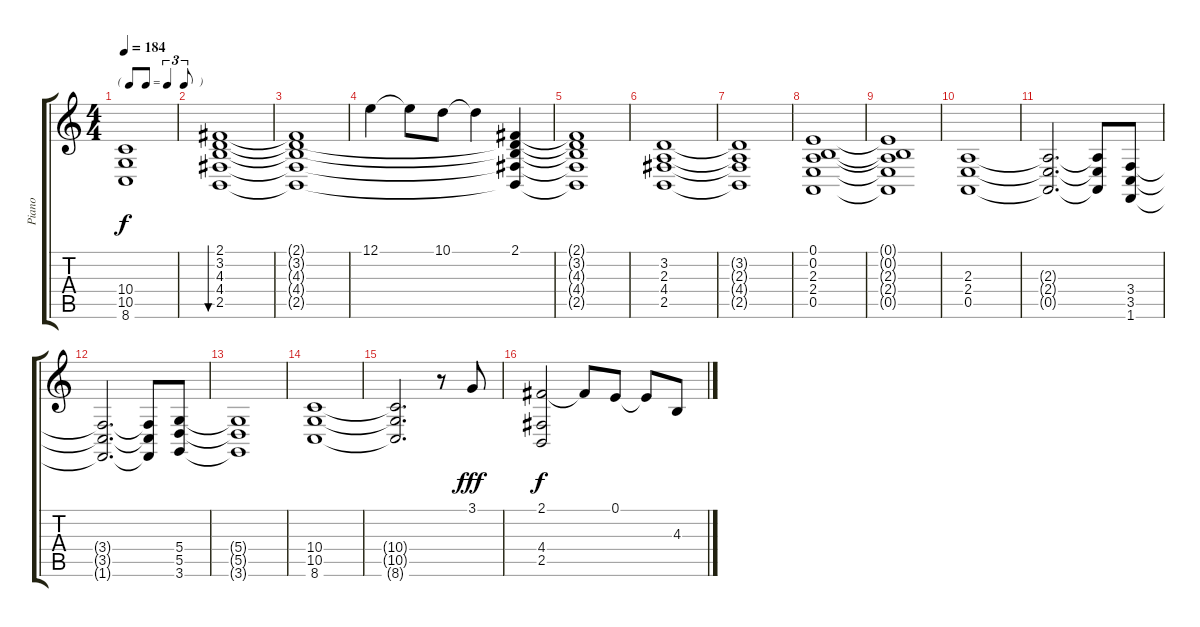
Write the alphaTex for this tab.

\track ("Piano" "Piano") {instrument acousticgrandpiano}
\staff {score tabs}
\tuning (E4 B3 G3 D3 A2 E2) {hide}
\ts (4 4)
\tf triplet8th
\tempo 184
\clef g2
\ks c
(10.4{t} 10.5{t} 8.6{t}).1{dy f} |
(2.1 3.2 4.3 4.4 2.5).1{bu 240} |
(2.1{t} 3.2{t} 4.3{t} 4.4{t} 2.5{t}).1 |
12.1.4 12.1{t}.8 10.1.8 10.1{t}.4 (2.1 3.2{t} 4.3{t} 4.4{t} 2.5{t}).4 |
(2.1{t} 3.2{t} 4.3{t} 4.4{t} 2.5{t}).1 |
(3.2 2.3 4.4 2.5).1 |
(3.2{t} 2.3{t} 4.4{t} 2.5{t}).1 |
(0.1 0.2 2.3 2.4 0.5).1 |
(0.1{t} 0.2{t} 2.3{t} 2.4{t} 0.5{t}).1 |
(2.3 2.4 0.5).1 |
(2.3{t} 2.4{t} 0.5{t}).2{d} (2.3{t} 2.4{t} 0.5{t}).8 (3.4 3.5 1.6).8 |
(3.4{t} 3.5{t} 1.6{t}).2{d} (3.4{t} 3.5{t} 1.6{t}).8 (5.4 5.5 3.6).8 |
(5.4{t} 5.5{t} 3.6{t}).1 |
(10.4 10.5 8.6).1 |
(10.4{t} 10.5{t} 8.6{t}).2{d} r.8 3.1.8{dy fff} |
(2.1 4.4 2.5).2{dy f} 2.1{t}.8 0.1.8 0.1{t}.8 4.3.8
